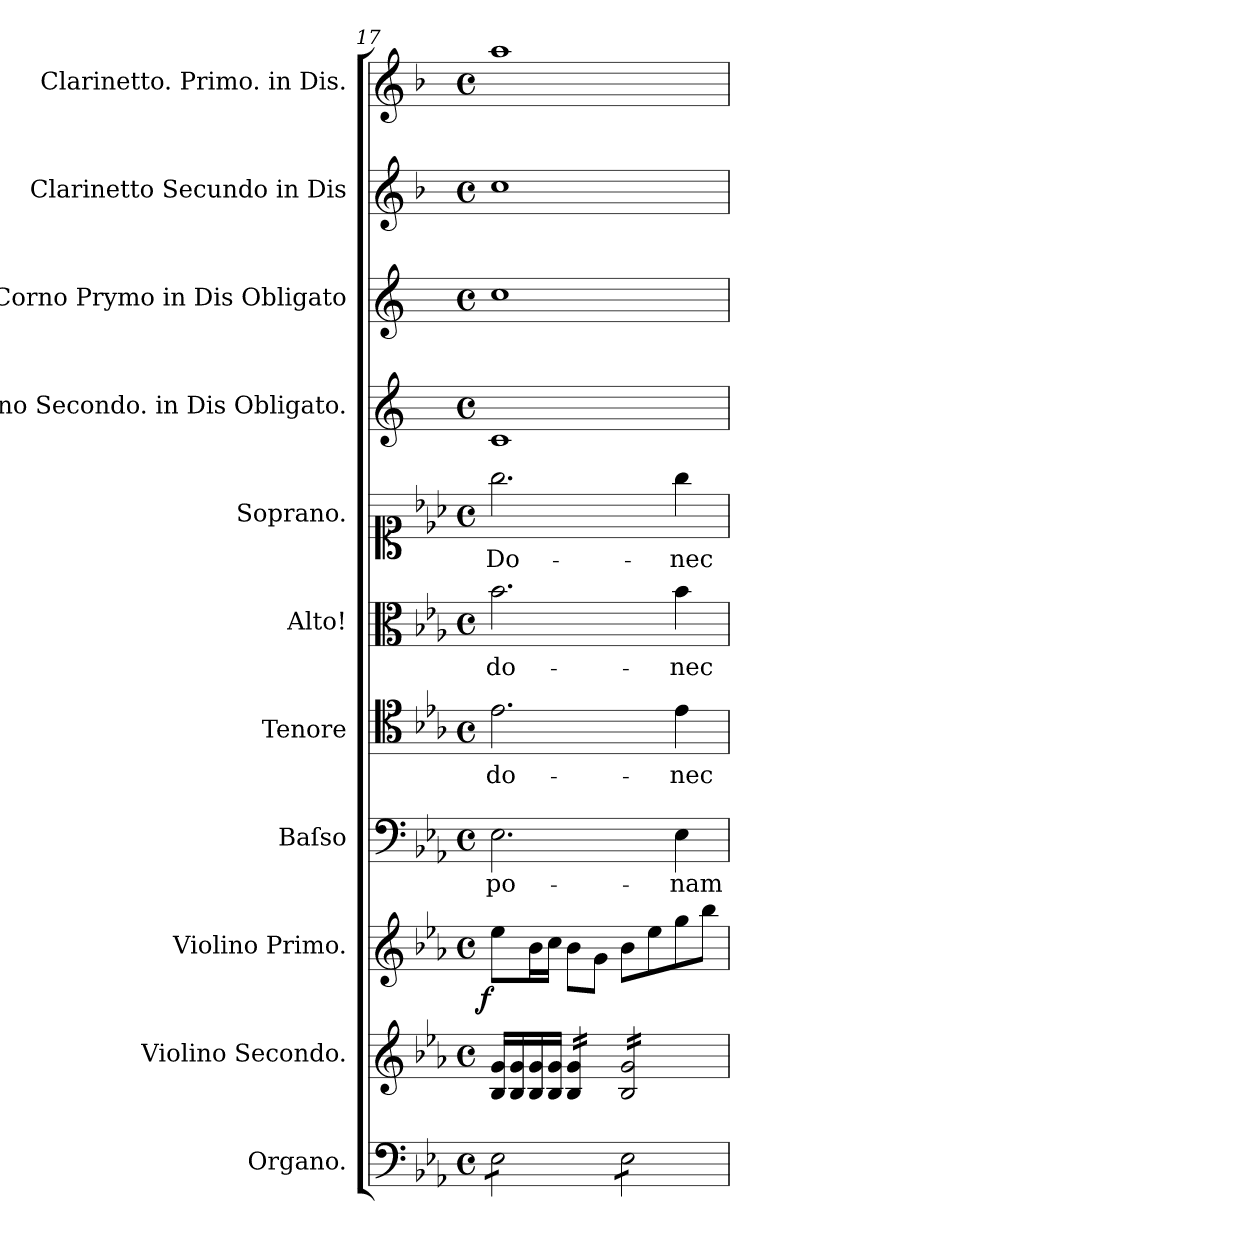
**kern	**kern	**dynam	**kern	**dynam	**kern	**text	**kern	**text	**kern	**text	**kern	**text	**kern	**kern	**kern	**kern
*part11	*part10	*part10	*part9	*part9	*part8	*part8	*part7	*part7	*part6	*part6	*part5	*part5	*part4	*part3	*part2	*part1
*staff11	*staff10	*staff10	*staff9	*staff9	*staff8	*staff8	*staff7	*staff7	*staff6	*staff6	*staff5	*staff5	*staff4	*staff3	*staff2	*staff1
*I"Organo.	*I"Violino Secondo.	*	*I"Violino Primo.	*	*I"Baſso	*	*I"Tenore	*	*I"Alto!	*	*I"Soprano.	*	*I"Corno Secondo. in Dis Obligato.	*I"Corno Prymo in Dis Obligato	*I"Clarinetto Secundo in Dis	*I"Clarinetto. Primo. in Dis.
*I'org	*I'vl2	*	*I'vl1	*	*I'B	*	*I'T	*	*I'A	*	*I'S	*	*I'cor2	*I'cor1	*I'Cl.	*I'Cl.
*clefF4	*clefG2	*	*clefG2	*	*clefF4	*	*clefC4	*	*clefC3	*	*clefC1	*	*clefG2	*clefG2	*clefG2	*clefG2
*	*	*	*	*	*	*	*	*	*	*	*	*	*ITrd5c9	*ITrd5c9	*ITrd1c2	*ITrd1c2
*k[b-e-a-]	*k[b-e-a-]	*	*k[b-e-a-]	*	*k[b-e-a-]	*	*k[b-e-a-]	*	*k[b-e-a-]	*	*k[b-e-a-]	*	*k[b-e-a-]	*k[b-e-a-]	*k[b-e-a-]	*k[b-e-a-]
*M4/4	*M4/4	*	*M4/4	*	*M4/4	*	*M4/4	*	*M4/4	*	*M4/4	*	*M4/4	*M4/4	*M4/4	*M4/4
*met(c)	*met(c)	*	*met(c)	*	*met(c)	*	*met(c)	*	*met(c)	*	*met(c)	*	*met(c)	*met(c)	*met(c)	*met(c)
=17	=17	=17	=17	=17	=17	=17	=17	=17	=17	=17	=17	=17	=17	=17	=17	=17
!	!	!LO:DY:rj	!	!LO:DY:b:rj	!	!	!	!	!	!	!	!	!	!	!	!
*tremolo	*	*	*	*	*	*	*	*	*	*	*	*	*	*	*	*
8E-\L	16B-/ 16g/LL	f&colon;	8ee-\L	f	2.E-\	po-	2.e-\	do-	2.b-\	do-	2.gg\	Do-	1E-	1e-	1b-	1gg
.	16B-/ 16g/	.	.	.	.	.	.	.	.	.	.	.	.	.	.	.
8E-\	16B-/ 16g/	.	16b-\L	.	.	.	.	.	.	.	.	.	.	.	.	.
.	16B-/ 16g/JJ	.	16cc\JJ	.	.	.	.	.	.	.	.	.	.	.	.	.
*	*tremolo	*	*	*	*	*	*	*	*	*	*	*	*	*	*	*
8E-\	16B-/ 16g/LL	.	8b-\L	.	.	.	.	.	.	.	.	.	.	.	.	.
.	16B-/ 16g/	.	.	.	.	.	.	.	.	.	.	.	.	.	.	.
8E-\J	16B-/ 16g/	.	8g\J	.	.	.	.	.	.	.	.	.	.	.	.	.
.	16B-/ 16g/JJ	.	.	.	.	.	.	.	.	.	.	.	.	.	.	.
8E-\L	16B-/ 16g/LL	.	8b-\L	.	.	.	.	.	.	.	.	.	.	.	.	.
.	16B-/ 16g/	.	.	.	.	.	.	.	.	.	.	.	.	.	.	.
8E-\	16B-/ 16g/	.	8ee-\	.	.	.	.	.	.	.	.	.	.	.	.	.
.	16B-/ 16g/	.	.	.	.	.	.	.	.	.	.	.	.	.	.	.
8E-\	16B-/ 16g/	.	8gg\	.	4E-\	-nam	4e-\	-nec	4b-\	-nec	4gg\	-nec	.	.	.	.
.	16B-/ 16g/	.	.	.	.	.	.	.	.	.	.	.	.	.	.	.
8E-\J	16B-/ 16g/	.	8bb-\J	.	.	.	.	.	.	.	.	.	.	.	.	.
*Xtremolo	*	*	*	*	*	*	*	*	*	*	*	*	*	*	*	*
.	16B-/ 16g/JJ	.	.	.	.	.	.	.	.	.	.	.	.	.	.	.
*	*Xtremolo	*	*	*	*	*	*	*	*	*	*	*	*	*	*	*
=	=	=	=	=	=	=	=	=	=	=	=	=	=	=	=	=
*-	*-	*-	*-	*-	*-	*-	*-	*-	*-	*-	*-	*-	*-	*-	*-	*-
